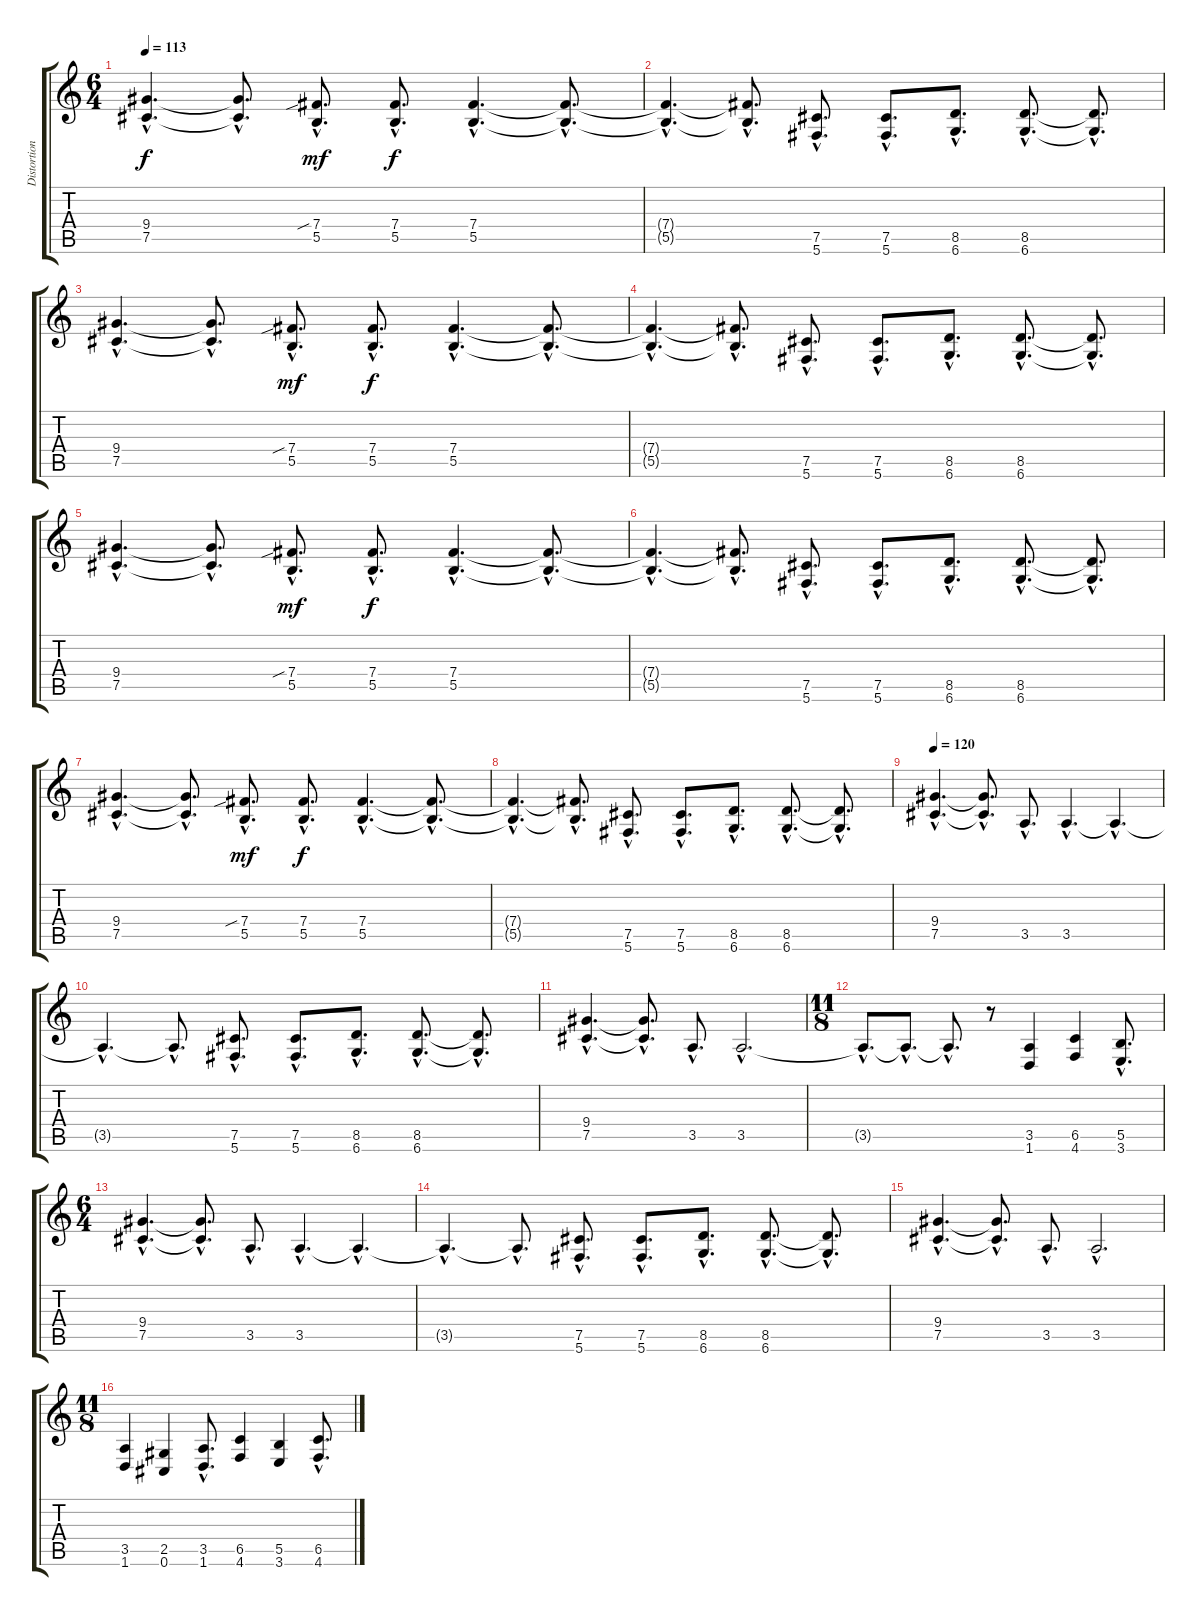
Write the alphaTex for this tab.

\track ("Distortion Guitar" "Distortion") {instrument distortionguitar}
\staff {score tabs}
\tuning (Db4 Ab3 E3 B2 Gb2 Db2) {hide}
\ts (6 4)
\section ("" "")
\tempo 113
\clef g2
\ks c
(9.4{hac} 7.5{hac}).4{d dy f} (9.4{hac t} 7.5{hac t}).8{d} (7.4{sib hac} 5.5{hac}).8{d dy mf} (7.4{hac} 5.5{hac}).8{d dy f} (7.4{hac} 5.5{hac}).4{d} (7.4{hac t} 5.5{hac t}).8{d} |
(7.4{hac t} 5.5{hac t}).4{d} (7.4{hac t} 5.5{hac t}).8{d} (7.5{hac} 5.6{hac}).8{d} (7.5{hac} 5.6{hac}).8{d} (8.5{hac} 6.6{hac}).8{d} (8.5{hac} 6.6{hac}).8{d} (8.5{hac t} 6.6{hac t}).8{d} |
(9.4{hac} 7.5{hac}).4{d} (9.4{hac t} 7.5{hac t}).8{d} (7.4{sib hac} 5.5{hac}).8{d dy mf} (7.4{hac} 5.5{hac}).8{d dy f} (7.4{hac} 5.5{hac}).4{d} (7.4{hac t} 5.5{hac t}).8{d} |
(7.4{hac t} 5.5{hac t}).4{d} (7.4{hac t} 5.5{hac t}).8{d} (7.5{hac} 5.6{hac}).8{d} (7.5{hac} 5.6{hac}).8{d} (8.5{hac} 6.6{hac}).8{d} (8.5{hac} 6.6{hac}).8{d} (8.5{hac t} 6.6{hac t}).8{d} |
(9.4{hac} 7.5{hac}).4{d} (9.4{hac t} 7.5{hac t}).8{d} (7.4{sib hac} 5.5{hac}).8{d dy mf} (7.4{hac} 5.5{hac}).8{d dy f} (7.4{hac} 5.5{hac}).4{d} (7.4{hac t} 5.5{hac t}).8{d} |
(7.4{hac t} 5.5{hac t}).4{d} (7.4{hac t} 5.5{hac t}).8{d} (7.5{hac} 5.6{hac}).8{d} (7.5{hac} 5.6{hac}).8{d} (8.5{hac} 6.6{hac}).8{d} (8.5{hac} 6.6{hac}).8{d} (8.5{hac t} 6.6{hac t}).8{d} |
(9.4{hac} 7.5{hac}).4{d} (9.4{hac t} 7.5{hac t}).8{d} (7.4{sib hac} 5.5{hac}).8{d dy mf} (7.4{hac} 5.5{hac}).8{d dy f} (7.4{hac} 5.5{hac}).4{d} (7.4{hac t} 5.5{hac t}).8{d} |
(7.4{hac t} 5.5{hac t}).4{d} (7.4{hac t} 5.5{hac t}).8{d} (7.5{hac} 5.6{hac}).8{d} (7.5{hac} 5.6{hac}).8{d} (8.5{hac} 6.6{hac}).8{d} (8.5{hac} 6.6{hac}).8{d} (8.5{hac t} 6.6{hac t}).8{d} |
\section ("" "")
\tempo 120
(9.4{hac} 7.5{hac}).4{d} (9.4{hac t} 7.5{hac t}).8{d} 3.5{hac}.8{d} 3.5{hac}.4{d} 3.5{hac t}.4{d} |
3.5{hac t}.4{d} 3.5{hac t}.8{d} (7.5{hac} 5.6{hac}).8{d} (7.5{hac} 5.6{hac}).8{d} (8.5{hac} 6.6{hac}).8{d} (8.5{hac} 6.6{hac}).8{d} (8.5{hac t} 6.6{hac t}).8{d} |
(9.4{hac} 7.5{hac}).4{d} (9.4{hac t} 7.5{hac t}).8{d} 3.5{hac}.8{d} 3.5{hac}.2{d} |
\ts (11 8)
3.5{hac t}.8{d} 3.5{hac t}.8{d} 3.5{hac t}.8{d} r.8 (3.5 1.6).4 (6.5 4.6).4 (5.5{hac} 3.6{hac}).8{d} |
\ts (6 4)
(9.4{hac} 7.5{hac}).4{d} (9.4{hac t} 7.5{hac t}).8{d} 3.5{hac}.8{d} 3.5{hac}.4{d} 3.5{hac t}.4{d} |
3.5{hac t}.4{d} 3.5{hac t}.8{d} (7.5{hac} 5.6{hac}).8{d} (7.5{hac} 5.6{hac}).8{d} (8.5{hac} 6.6{hac}).8{d} (8.5{hac} 6.6{hac}).8{d} (8.5{hac t} 6.6{hac t}).8{d} |
(9.4{hac} 7.5{hac}).4{d} (9.4{hac t} 7.5{hac t}).8{d} 3.5{hac}.8{d} 3.5{hac}.2{d} |
\ts (11 8)
(3.5 1.6).4 (2.5 0.6).4 (3.5{hac} 1.6{hac}).8{d} (6.5 4.6).4 (5.5 3.6).4 (6.5{hac} 4.6{hac}).8{d}
